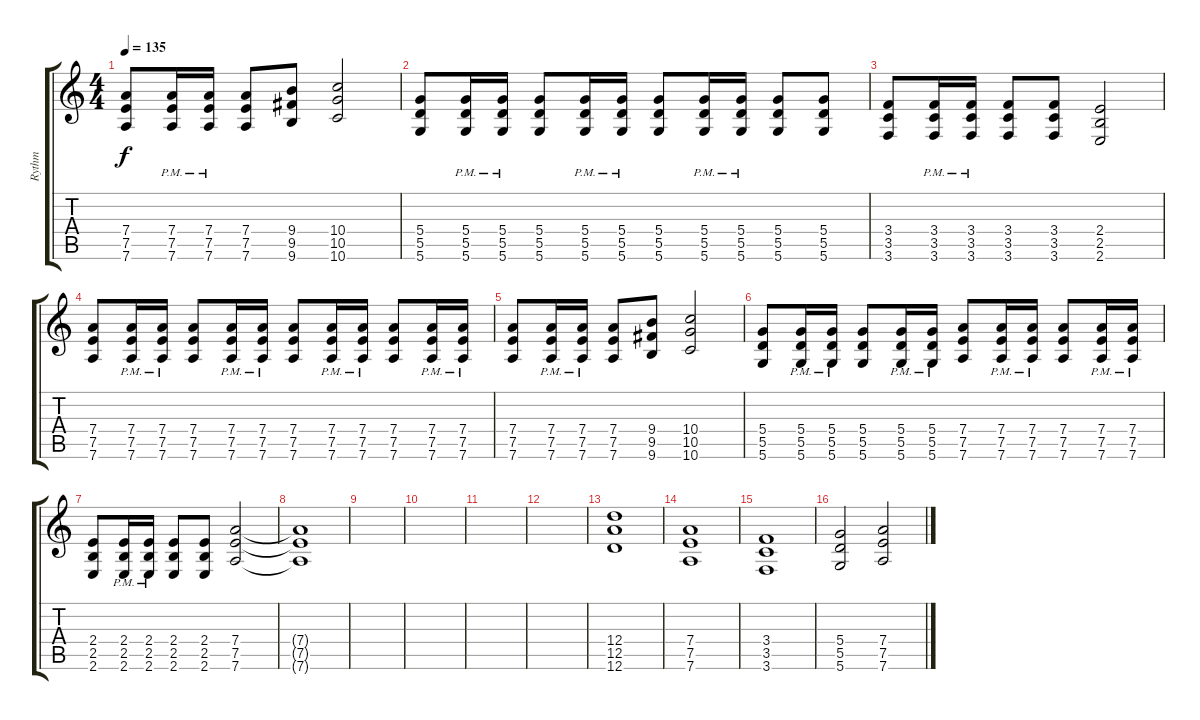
\track ("Rythm" "Rythm") {instrument distortionguitar}
\staff {score tabs}
\tuning (E4 B3 G3 D3 A2 D2) {hide}
\ts (4 4)
\tempo 135
\clef g2
\ks c
(7.4 7.5 7.6).8{dy f} (7.4{pm} 7.5{pm} 7.6{pm}).16 (7.4{pm} 7.5{pm} 7.6{pm}).16 (7.4 7.5 7.6).8 (9.4 9.5 9.6).8 (10.4 10.5 10.6).2 |
(5.4 5.5 5.6).8 (5.4{pm} 5.5{pm} 5.6{pm}).16 (5.4{pm} 5.5{pm} 5.6{pm}).16 (5.4 5.5 5.6).8 (5.4{pm} 5.5{pm} 5.6{pm}).16 (5.4{pm} 5.5{pm} 5.6{pm}).16 (5.4 5.5 5.6).8 (5.4{pm} 5.5{pm} 5.6{pm}).16 (5.4{pm} 5.5{pm} 5.6{pm}).16 (5.4 5.5 5.6).8 (5.4 5.5 5.6).8 |
(3.4 3.5 3.6).8 (3.4{pm} 3.5{pm} 3.6{pm}).16 (3.4{pm} 3.5{pm} 3.6{pm}).16 (3.4 3.5 3.6).8 (3.4 3.5 3.6).8 (2.4 2.5 2.6).2 |
(7.4 7.5 7.6).8 (7.4{pm} 7.5{pm} 7.6{pm}).16 (7.4{pm} 7.5{pm} 7.6{pm}).16 (7.4 7.5 7.6).8 (7.4{pm} 7.5{pm} 7.6{pm}).16 (7.4{pm} 7.5{pm} 7.6{pm}).16 (7.4 7.5 7.6).8 (7.4{pm} 7.5{pm} 7.6{pm}).16 (7.4{pm} 7.5{pm} 7.6{pm}).16 (7.4 7.5 7.6).8 (7.4{pm} 7.5{pm} 7.6{pm}).16 (7.4{pm} 7.5{pm} 7.6{pm}).16 |
(7.4 7.5 7.6).8 (7.4{pm} 7.5{pm} 7.6{pm}).16 (7.4{pm} 7.5{pm} 7.6{pm}).16 (7.4 7.5 7.6).8 (9.4 9.5 9.6).8 (10.4 10.5 10.6).2 |
(5.4 5.5 5.6).8 (5.4{pm} 5.5{pm} 5.6{pm}).16 (5.4{pm} 5.5{pm} 5.6{pm}).16 (5.4 5.5 5.6).8 (5.4{pm} 5.5{pm} 5.6{pm}).16 (5.4{pm} 5.5{pm} 5.6{pm}).16 (7.4 7.5 7.6).8 (7.4{pm} 7.5{pm} 7.6{pm}).16 (7.4{pm} 7.5{pm} 7.6{pm}).16 (7.4 7.5 7.6).8 (7.4{pm} 7.5{pm} 7.6{pm}).16 (7.4{pm} 7.5{pm} 7.6{pm}).16 |
(2.4 2.5 2.6).8 (2.4{pm} 2.5{pm} 2.6{pm}).16 (2.4{pm} 2.5{pm} 2.6{pm}).16 (2.4 2.5 2.6).8 (2.4 2.5 2.6).8 (7.4 7.5 7.6).2 |
(7.4{t} 7.5{t} 7.6{t}).1 |
|
|
|
|
(12.4 12.5 12.6).1 |
(7.4 7.5 7.6).1 |
(3.4 3.5 3.6).1 |
(5.4 5.5 5.6).2 (7.4 7.5 7.6).2
